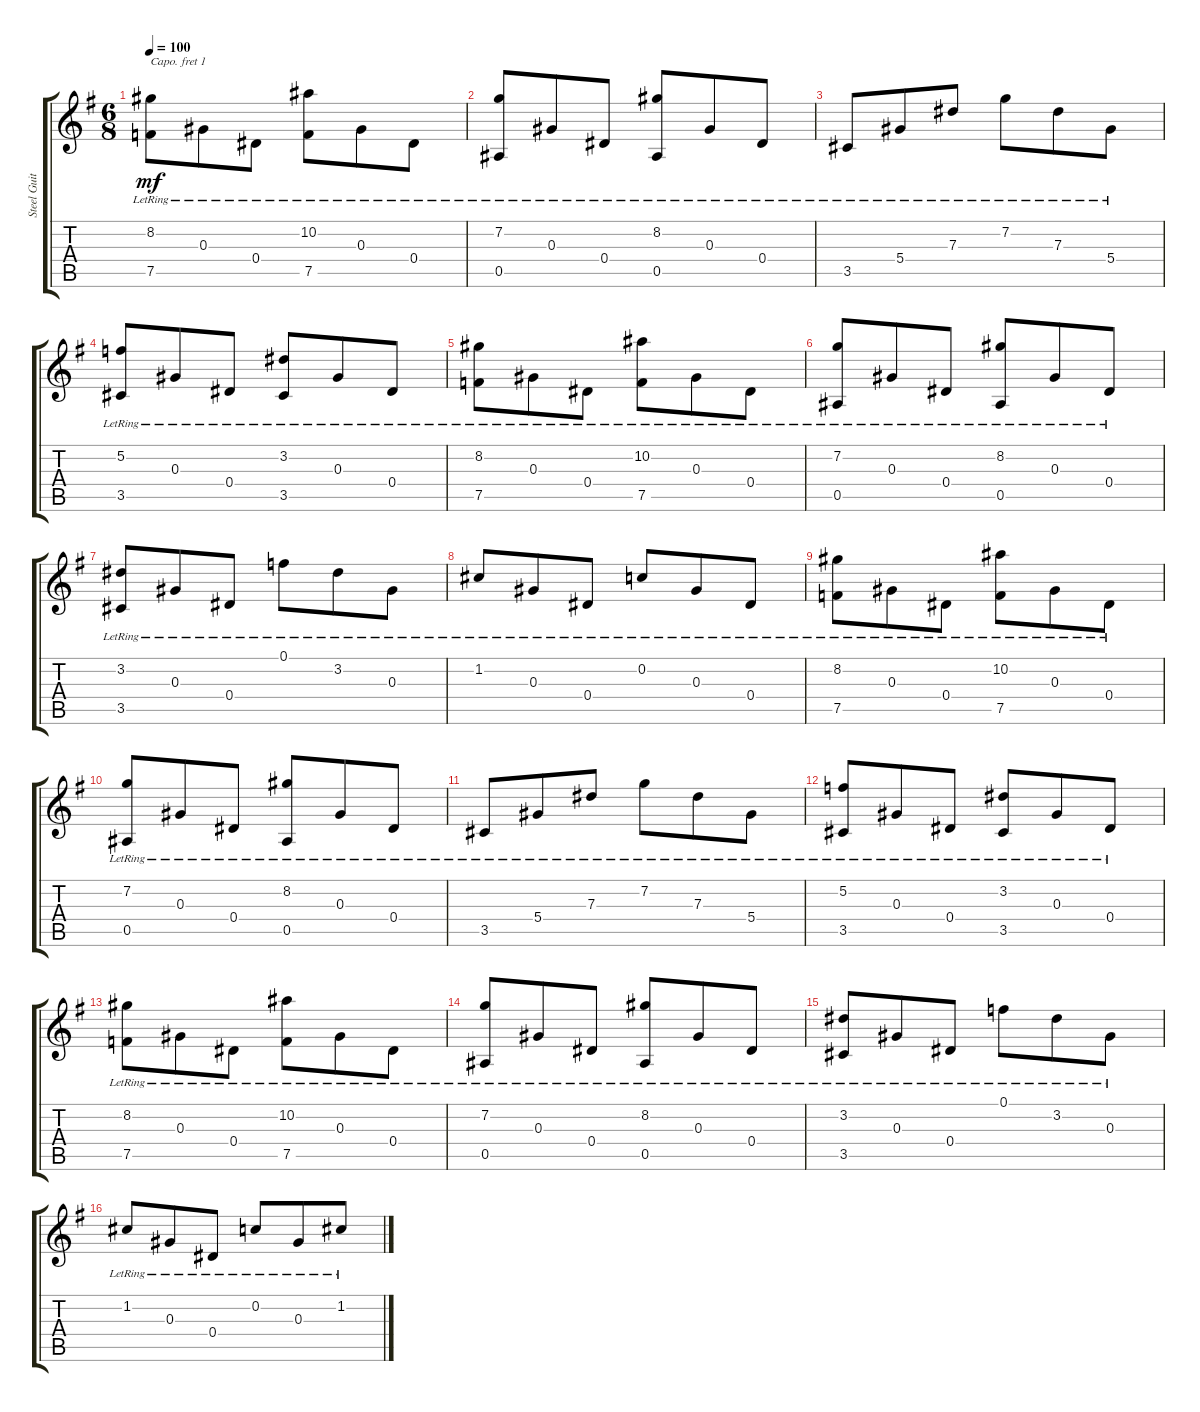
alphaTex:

\track ("Steel Guitar" "Steel Guit") {instrument acousticguitarsteel}
\staff {score tabs}
\capo 1
\tuning (E4 B3 G3 D3 A2 E2) {hide}
\ts (6 8)
\tempo 100
\clef g2
\ks eminor
(8.2{lr} 7.5{lr}).8{dy mf instrument acousticguitarsteel} 0.3{lr}.8 0.4{lr}.8 (10.2{lr} 7.5{lr}).8 0.3{lr}.8 0.4{lr}.8 |
(7.2{lr} 0.5{lr}).8 0.3{lr}.8 0.4{lr}.8 (8.2{lr} 0.5{lr}).8 0.3{lr}.8 0.4{lr}.8 |
3.5{lr}.8 5.4{lr}.8 7.3{lr}.8 7.2{lr}.8 7.3{lr}.8 5.4{lr}.8 |
(5.2{lr} 3.5{lr}).8 0.3{lr}.8 0.4{lr}.8 (3.2{lr} 3.5{lr}).8 0.3{lr}.8 0.4{lr}.8 |
(8.2{lr} 7.5{lr}).8 0.3{lr}.8 0.4{lr}.8 (10.2{lr} 7.5{lr}).8 0.3{lr}.8 0.4{lr}.8 |
(7.2{lr} 0.5{lr}).8 0.3{lr}.8 0.4{lr}.8 (8.2{lr} 0.5{lr}).8 0.3{lr}.8 0.4{lr}.8 |
(3.2{lr} 3.5{lr}).8 0.3{lr}.8 0.4{lr}.8 0.1{lr}.8 3.2{lr}.8 0.3{lr}.8 |
1.2{lr}.8 0.3{lr}.8 0.4{lr}.8 0.2{lr}.8 0.3{lr}.8 0.4{lr}.8 |
(8.2{lr} 7.5{lr}).8 0.3{lr}.8 0.4{lr}.8 (10.2{lr} 7.5{lr}).8 0.3{lr}.8 0.4{lr}.8 |
(7.2{lr} 0.5{lr}).8 0.3{lr}.8 0.4{lr}.8 (8.2{lr} 0.5{lr}).8 0.3{lr}.8 0.4{lr}.8 |
3.5{lr}.8 5.4{lr}.8 7.3{lr}.8 7.2{lr}.8 7.3{lr}.8 5.4{lr}.8 |
(5.2{lr} 3.5{lr}).8 0.3{lr}.8 0.4{lr}.8 (3.2{lr} 3.5{lr}).8 0.3{lr}.8 0.4{lr}.8 |
(8.2{lr} 7.5{lr}).8 0.3{lr}.8 0.4{lr}.8 (10.2{lr} 7.5{lr}).8 0.3{lr}.8 0.4{lr}.8 |
(7.2{lr} 0.5{lr}).8 0.3{lr}.8 0.4{lr}.8 (8.2{lr} 0.5{lr}).8 0.3{lr}.8 0.4{lr}.8 |
(3.2{lr} 3.5{lr}).8 0.3{lr}.8 0.4{lr}.8 0.1{lr}.8 3.2{lr}.8 0.3{lr}.8 |
1.2{lr}.8 0.3{lr}.8 0.4{lr}.8 0.2{lr}.8 0.3{lr}.8 1.2{lr}.8
